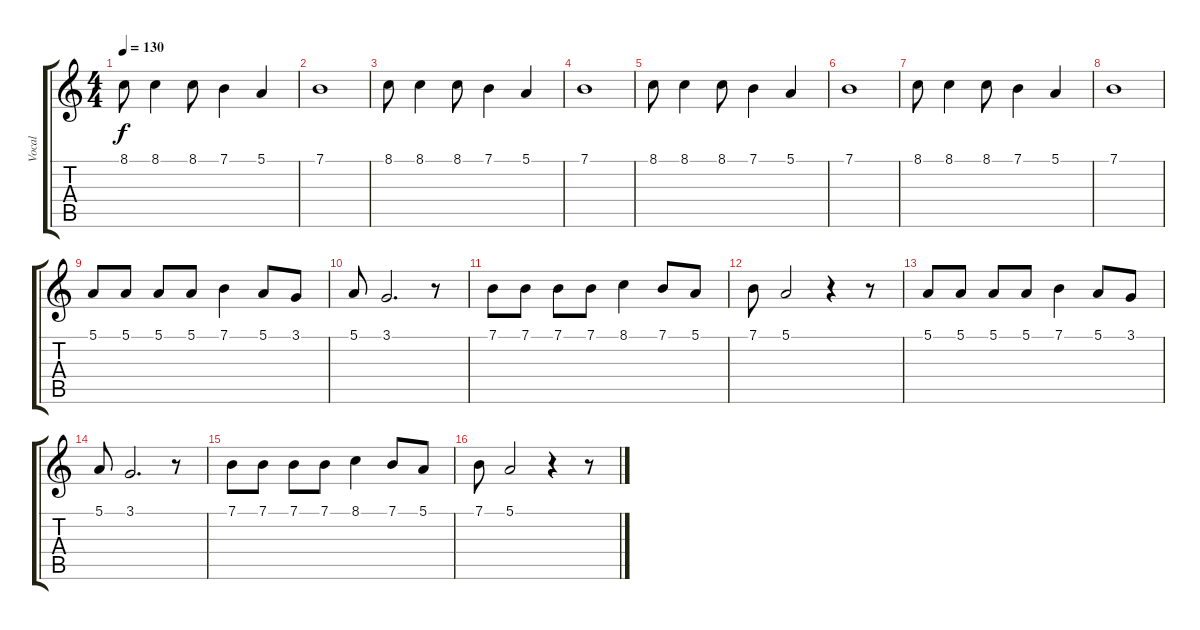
\track ("Vocal" "Vocal") {instrument electricgrandpiano}
\staff {score tabs}
\tuning (E4 B3 G3 D3 A2 E2) {hide}
\ts (4 4)
\tempo 130
\clef g2
\ks c
8.1.8{dy f} 8.1.4 8.1.8 7.1.4 5.1.4 |
7.1.1 |
8.1.8 8.1.4 8.1.8 7.1.4 5.1.4 |
7.1.1 |
8.1.8 8.1.4 8.1.8 7.1.4 5.1.4 |
7.1.1 |
8.1.8 8.1.4 8.1.8 7.1.4 5.1.4 |
7.1.1 |
5.1.8 5.1.8 5.1.8 5.1.8 7.1.4 5.1.8 3.1.8 |
5.1.8 3.1.2{d} r.8 |
7.1.8 7.1.8 7.1.8 7.1.8 8.1.4 7.1.8 5.1.8 |
7.1.8 5.1.2 r.4 r.8 |
5.1.8 5.1.8 5.1.8 5.1.8 7.1.4 5.1.8 3.1.8 |
5.1.8 3.1.2{d} r.8 |
7.1.8 7.1.8 7.1.8 7.1.8 8.1.4 7.1.8 5.1.8 |
7.1.8 5.1.2 r.4 r.8
